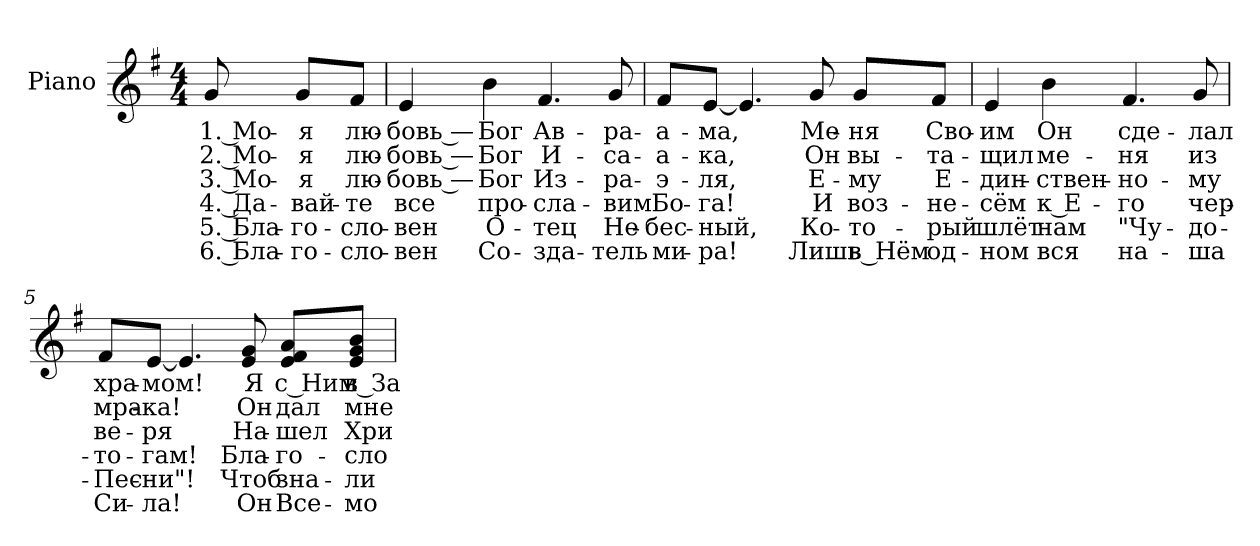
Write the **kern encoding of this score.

**kern	**text	**text	**text	**text	**text	**text
*part1	*part1	*part1	*part1	*part1	*part1	*part1
*staff1	*staff1	*staff1	*staff1	*staff1	*staff1	*staff1
*I"Piano	*	*	*	*	*	*
*I'Pno.	*	*	*	*	*	*
!!LO:PB:g=z
*clefG2	*	*	*	*	*	*
*k[f#]	*	*	*	*	*	*
*G:	*	*	*	*	*	*
*M4/4	*	*	*	*	*	*
=1	=1	=1	=1	=1	=1	=1
!	!LO:LY:b:color=#000000	!LO:LY:b:color=#000000	!LO:LY:b:color=#000000	!LO:LY:b:color=#000000	!LO:LY:b:color=#000000	!LO:LY:b:color=#000000
8gi/	1. Мо-	2. Мо-	3. Мо-	4. Да-	5. Бла-	-6. Бла-
!	!LO:LY:b:color=#000000	!LO:LY:b:color=#000000	!LO:LY:b:color=#000000	!LO:LY:b:color=#000000	!LO:LY:b:color=#000000	!LO:LY:b:color=#000000
8gi/L	-я	-я	-я	-вай-	-го-	-го-
!	!LO:LY:b:color=#000000	!LO:LY:b:color=#000000	!LO:LY:b:color=#000000	!LO:LY:b:color=#000000	!LO:LY:b:color=#000000	!LO:LY:b:color=#000000
8f#i/J	лю-	лю-	лю-	-те	-сло-	-сло-
=2	=2	=2	=2	=2	=2	=2
!	!LO:LY:b:color=#000000	!LO:LY:b:color=#000000	!LO:LY:b:color=#000000	!LO:LY:b:color=#000000	!LO:LY:b:color=#000000	!LO:LY:b:color=#000000
4ei/	-бовь —	-бовь —	-бовь —	все	-вен	вен
!	!LO:LY:b:color=#000000	!LO:LY:b:color=#000000	!LO:LY:b:color=#000000	!LO:LY:b:color=#000000	!LO:LY:b:color=#000000	!LO:LY:b:color=#000000
4bi\	Бог	Бог	Бог	про-	-О-	Со-
!	!LO:LY:b:color=#000000	!LO:LY:b:color=#000000	!LO:LY:b:color=#000000	!LO:LY:b:color=#000000	!LO:LY:b:color=#000000	!LO:LY:b:color=#000000
4.f#i/	Ав-	И-	Из-	-сла-	-тец	зда-
!	!LO:LY:b:color=#000000	!LO:LY:b:color=#000000	!LO:LY:b:color=#000000	!LO:LY:b:color=#000000	!LO:LY:b:color=#000000	!LO:LY:b:color=#000000
8gi/	-ра-	-са-	-ра-	-вим	-Не-	-тель
=3	=3	=3	=3	=3	=3	=3
!	!LO:LY:b:color=#000000	!LO:LY:b:color=#000000	!LO:LY:b:color=#000000	!LO:LY:b:color=#000000	!LO:LY:b:color=#000000	!LO:LY:b:color=#000000
8f#i/L	-а-	-а-	-э-	Бо-	бес-	-ми-
!	!LO:LY:b:color=#000000	!LO:LY:b:color=#000000	!LO:LY:b:color=#000000	!LO:LY:b:color=#000000	!LO:LY:b:color=#000000	!LO:LY:b:color=#000000
[<8ei/J	-ма,	-ка,	-ля,	-га!	-ный,	ра!
4.ei/]	.	.	.	.	.	.
!	!LO:LY:b:color=#000000	!LO:LY:b:color=#000000	!LO:LY:b:color=#000000	!LO:LY:b:color=#000000	!LO:LY:b:color=#000000	!LO:LY:b:color=#000000
8gi/	Ме-	Он	Е-	И	Ко-	-Лишь
!	!LO:LY:b:color=#000000	!LO:LY:b:color=#000000	!LO:LY:b:color=#000000	!LO:LY:b:color=#000000	!LO:LY:b:color=#000000	!LO:LY:b:color=#000000
8gi/L	-ня	вы-	-му	воз-	то-	-в Нём
!	!LO:LY:b:color=#000000	!LO:LY:b:color=#000000	!LO:LY:b:color=#000000	!LO:LY:b:color=#000000	!LO:LY:b:color=#000000	!LO:LY:b:color=#000000
8f#i/J	Сво-	-та-	Е-	-не-	рый	од-
!!LO:LB:g=z
=4	=4	=4	=4	=4	=4	=4
!	!LO:LY:b:color=#000000	!LO:LY:b:color=#000000	!LO:LY:b:color=#000000	!LO:LY:b:color=#000000	!LO:LY:b:color=#000000	!LO:LY:b:color=#000000
4ei/	-им	-щил	-дин-	-сём	-шлёт	ном
!	!LO:LY:b:color=#000000	!LO:LY:b:color=#000000	!LO:LY:b:color=#000000	!LO:LY:b:color=#000000	!LO:LY:b:color=#000000	!LO:LY:b:color=#000000
4bi\	Он	ме-	-ствен-	к Е-	нам	вся
!	!LO:LY:b:color=#000000	!LO:LY:b:color=#000000	!LO:LY:b:color=#000000	!LO:LY:b:color=#000000	!LO:LY:b:color=#000000	!LO:LY:b:color=#000000
4.f#i/	сде-	-ня	-но-	-го	"Чу-	-на-
!	!LO:LY:b:color=#000000	!LO:LY:b:color=#000000	!LO:LY:b:color=#000000	!LO:LY:b:color=#000000	!LO:LY:b:color=#000000	!LO:LY:b:color=#000000
8gi/	-лал	из	-му	чер-	-до-	-ша
=5	=5	=5	=5	=5	=5	=5
!	!LO:LY:b:color=#000000	!LO:LY:b:color=#000000	!LO:LY:b:color=#000000	!LO:LY:b:color=#000000	!LO:LY:b:color=#000000	!LO:LY:b:color=#000000
8f#i/L	хра-	мра-	ве-	-то-	Пес-	-Си-
!	!LO:LY:b:color=#000000	!LO:LY:b:color=#000000	!LO:LY:b:color=#000000	!LO:LY:b:color=#000000	!LO:LY:b:color=#000000	!LO:LY:b:color=#000000
[<8ei/J	-мом!	-ка!	-ря	-гам!	-ни"!	ла!
4.ei/]	.	.	.	.	.	.
!	!LO:LY:b:color=#000000	!LO:LY:b:color=#000000	!LO:LY:b:color=#000000	!LO:LY:b:color=#000000	!LO:LY:b:color=#000000	!LO:LY:b:color=#000000
8ei/ 8gi	Я	Он	На-	Бла-	Чтоб	Он
!	!LO:LY:b:color=#000000	!LO:LY:b:color=#000000	!LO:LY:b:color=#000000	!LO:LY:b:color=#000000	!LO:LY:b:color=#000000	!LO:LY:b:color=#000000
8ei/ 8f#i/ 8ai/L	с Ним	дал	-шел	-го-	зна-	-Все-
!	!LO:LY:b:color=#000000	!LO:LY:b:color=#000000	!LO:LY:b:color=#000000	!LO:LY:b:color=#000000	!LO:LY:b:color=#000000	!LO:LY:b:color=#000000
8ei/ 8gi/ 8bi/J	в За-	мне	Хри-	-сло-	-ли	мо-
=	=	=	=	=	=	=
*-	*-	*-	*-	*-	*-	*-
